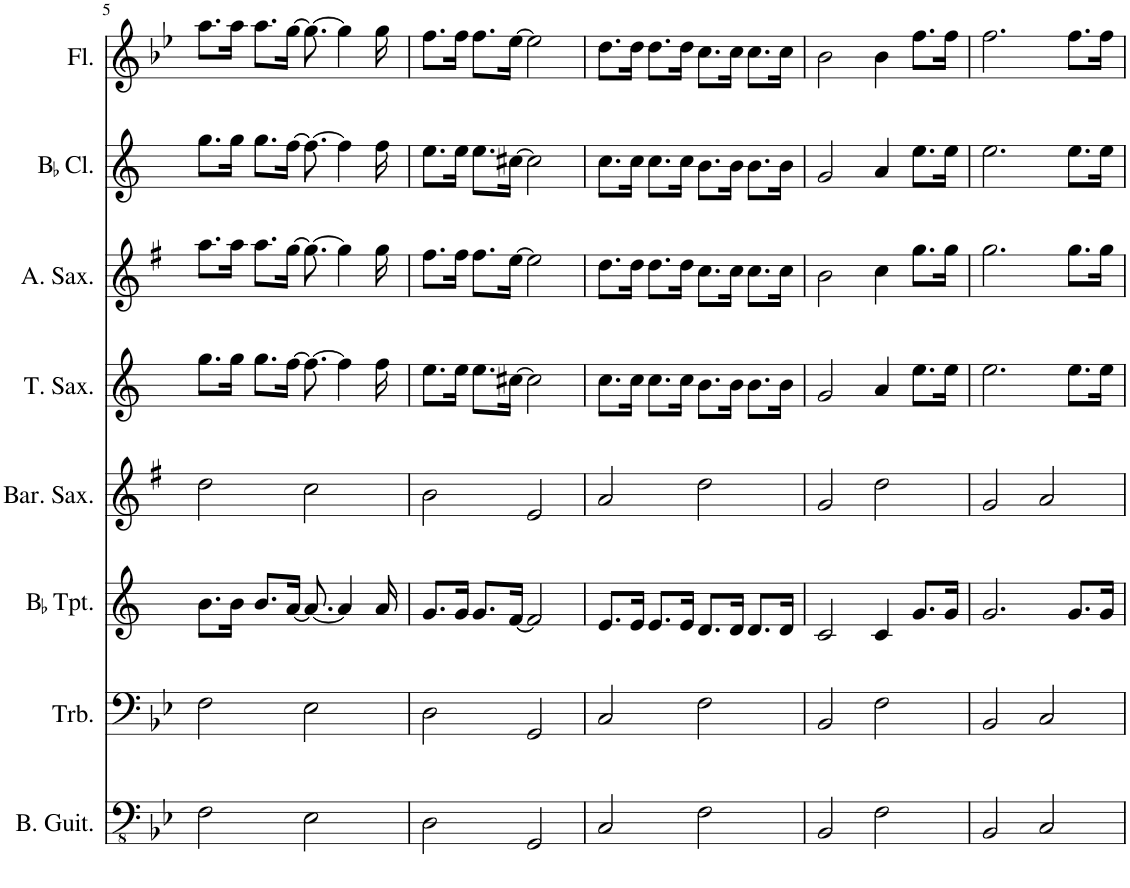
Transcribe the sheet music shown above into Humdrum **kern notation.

**kern	**kern	**kern	**kern	**kern	**kern	**kern	**kern
*part8	*part7	*part6	*part5	*part4	*part3	*part2	*part1
*staff8	*staff7	*staff6	*staff5	*staff4	*staff3	*staff2	*staff1
*I"Bass Guitar	*I"Trombone	*I"BaccidentalFlat Trumpet	*I"Baritone Saxophone	*I"Tenor Saxophone	*I"Alto Saxophone	*I"BaccidentalFlat Clarinet	*I"Flute
*I'B. Guit.	*I'Trb.	*I'BaccidentalFlat Tpt.	*I'Bar. Sax.	*I'T. Sax.	*I'A. Sax.	*I'BaccidentalFlat Cl.	*I'Fl.
!!LO:PB:g=z
*clefFv4	*clefF4	*clefG2	*clefG2	*clefG2	*clefG2	*clefG2	*clefG2
*	*	*Trd1c2	*Trd12c21	*Trd8c14	*Trd5c9	*Trd1c2	*
*k[b-e-]	*k[b-e-]	*k[]	*k[f#]	*k[]	*k[f#]	*k[]	*k[b-e-]
*M4/4	*M4/4	*M4/4	*M4/4	*M4/4	*M4/4	*M4/4	*M4/4
=5	=5	=5	=5	=5	=5	=5	=5
2FF\	2F\	8.b\L	2dd\	8.gg\L	8.aa\L	8.gg\L	8.aa\L
.	.	16b\Jk	.	16gg\Jk	16aa\Jk	16gg\Jk	16aa\Jk
.	.	8.b/L	.	8.gg\L	8.aa\L	8.gg\L	8.aa\L
.	.	[16a/Jk	.	[16ff\Jk	[16gg\Jk	[16ff\Jk	[16gg\Jk
2EE-\	2E-\	8.a/_	2cc\	8.ff\_	8.gg\_	8.ff\_	8.gg\_
.	.	4a/]	.	4ff\]	4gg\]	4ff\]	4gg\]
.	.	16a/	.	16ff\	16gg\	16ff\	16gg\
=6	=6	=6	=6	=6	=6	=6	=6
2DD\	2D\	8.g/L	2b\	8.ee\L	8.ff#\L	8.ee\L	8.ff\L
.	.	16g/Jk	.	16ee\Jk	16ff#\Jk	16ee\Jk	16ff\Jk
.	.	8.g/L	.	8.ee\L	8.ff#\L	8.ee\L	8.ff\L
.	.	[16f/Jk	.	[16cc#X\Jk	[16ee\Jk	[16cc#X\Jk	[16ee-\Jk
2GGG/	2GG/	2f/]	2e/	2cc#\]	2ee\]	2cc#\]	2ee-\]
=7	=7	=7	=7	=7	=7	=7	=7
2CC/	2C/	8.e/L	2a/	8.cc\L	8.dd\L	8.cc\L	8.dd\L
.	.	16e/Jk	.	16cc\Jk	16dd\Jk	16cc\Jk	16dd\Jk
.	.	8.e/L	.	8.cc\L	8.dd\L	8.cc\L	8.dd\L
.	.	16e/Jk	.	16cc\Jk	16dd\Jk	16cc\Jk	16dd\Jk
2FF\	2F\	8.d/L	2dd\	8.b\L	8.cc\L	8.b\L	8.cc\L
.	.	16d/Jk	.	16b\Jk	16cc\Jk	16b\Jk	16cc\Jk
.	.	8.d/L	.	8.b\L	8.cc\L	8.b\L	8.cc\L
.	.	16d/Jk	.	16b\Jk	16cc\Jk	16b\Jk	16cc\Jk
=8	=8	=8	=8	=8	=8	=8	=8
2BBB-/	2BB-/	2c/	2g/	2g/	2b\	2g/	2b-\
2FF\	2F\	4c/	2dd\	4a/	4cc\	4a/	4b-\
.	.	8.g/L	.	8.ee\L	8.gg\L	8.ee\L	8.ff\L
.	.	16g/Jk	.	16ee\Jk	16gg\Jk	16ee\Jk	16ff\Jk
=9	=9	=9	=9	=9	=9	=9	=9
2BBB-/	2BB-/	2.g/	2g/	2.ee\	2.gg\	2.ee\	2.ff\
2CC/	2C/	.	2a/	.	.	.	.
.	.	8.g/L	.	8.ee\L	8.gg\L	8.ee\L	8.ff\L
.	.	16g/Jk	.	16ee\Jk	16gg\Jk	16ee\Jk	16ff\Jk
=	=	=	=	=	=	=	=
*-	*-	*-	*-	*-	*-	*-	*-
